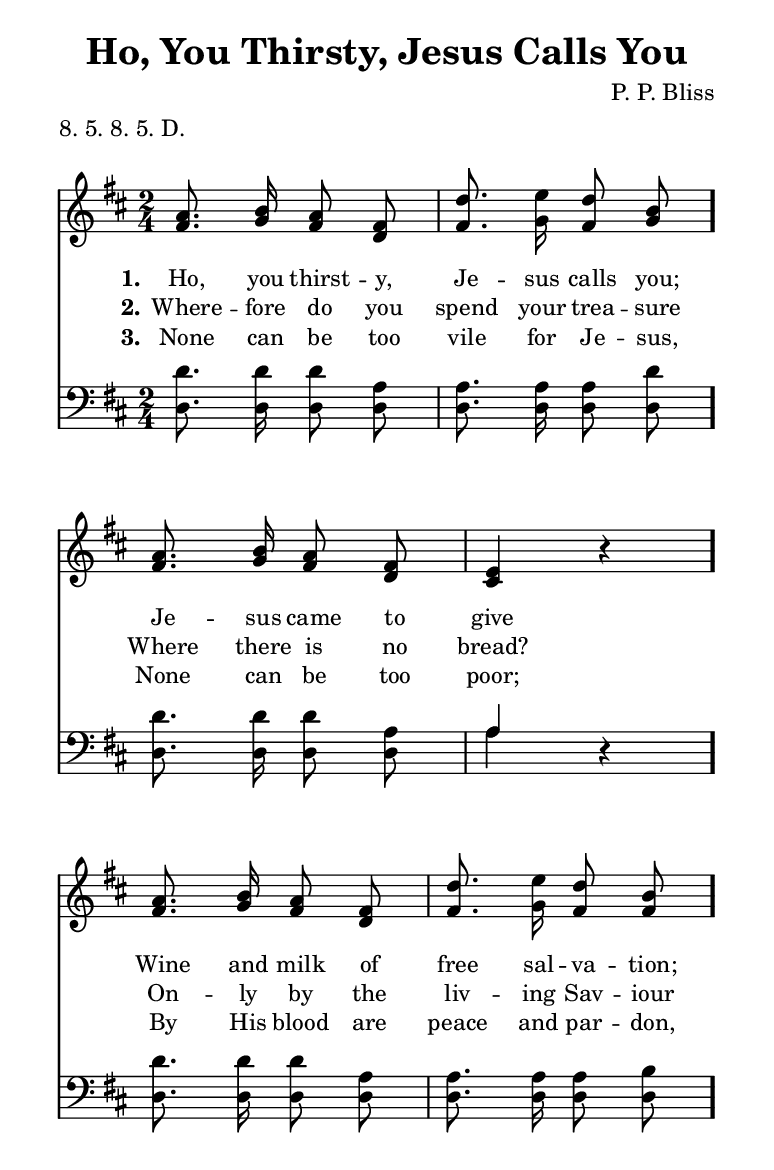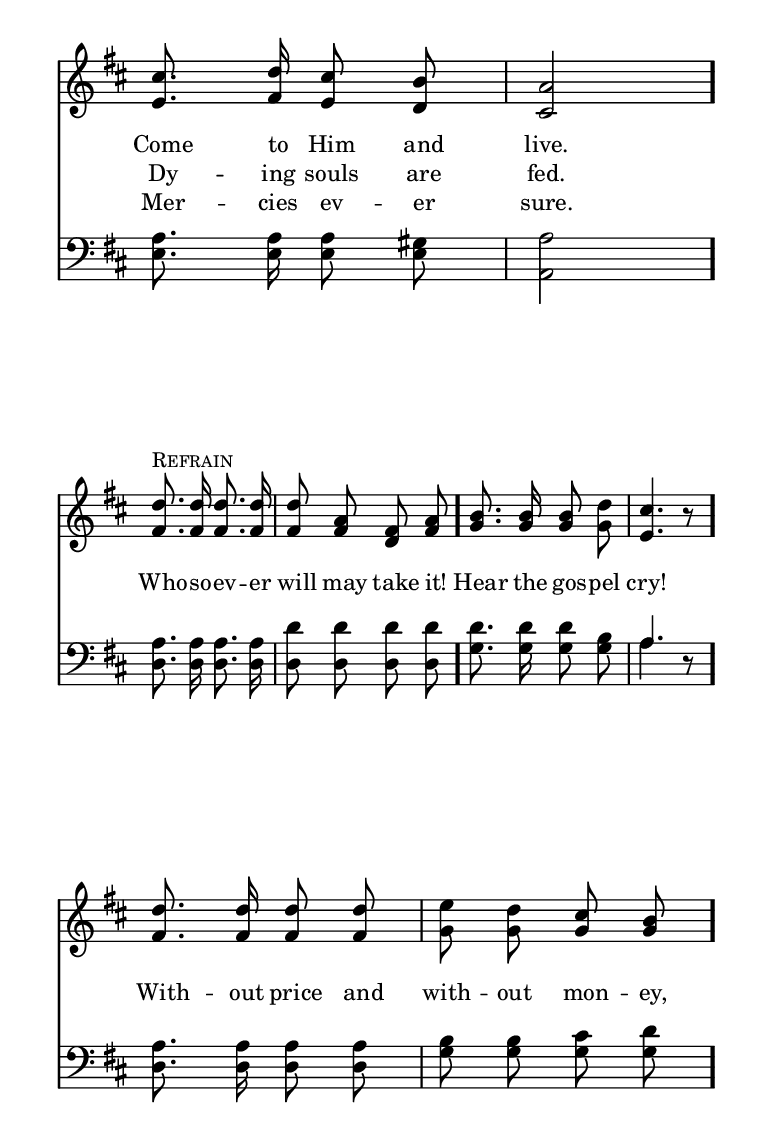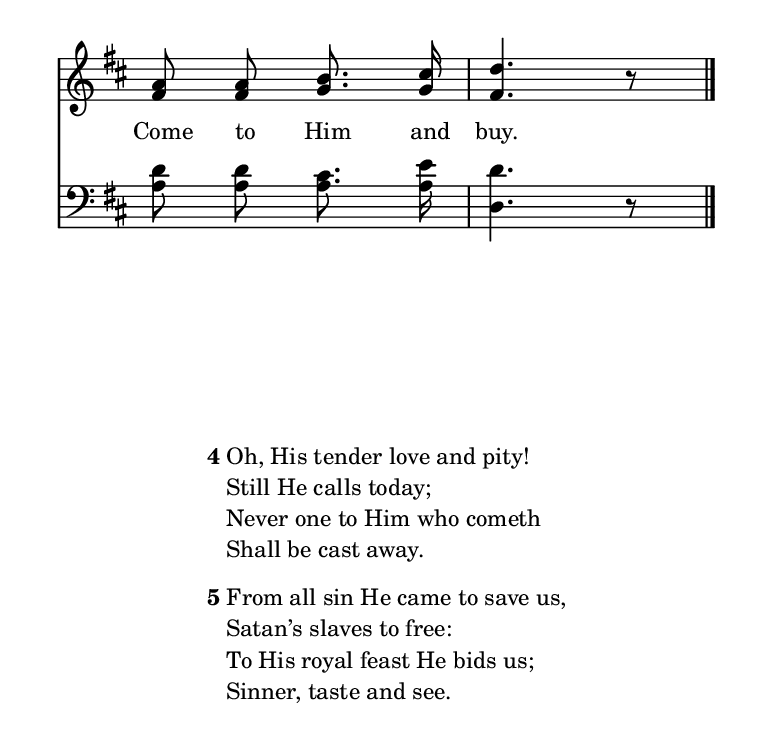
\include "common/global.ily"
\paper {
  \include "common/paper.ily"
}

\header{
  %gospel
  hymnnumber = "94"
  title = "Ho, You Thirsty, Jesus Calls You"
  tunename = "Hold the Fort"
  meter = "8. 5. 8. 5. D."
  poet = ""
  composer = "P. P. Bliss"
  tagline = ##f
}

% for fermata in MIDI
ta = { \tempo 8=90 }
tb = { \tempo 8=45 }

patternAA = { c8. c16 c8  c8  | c8. c16 c8 c8 }
patternAB = { c8. c16 c8. c16 | c8  c8  c8 c8 }
patternAC = { c8. c16 c8  c8  | c8  c8  c8 c8 }

patternBA = { c8. c16 c8 c8 | c4 c4 }
patternBB = { c8. c16 c8 c8 | c2 }
patternBC = { c8. c16 c8 c8 | c4. c8 }
patternBD = { c8 c8 c8. c16 | c4. c8 }

global = {
  \include "common/overrides.ily"
  \override Staff.TimeSignature.style = #'numbered
  \time 2/4
  \override Score.MetronomeMark.transparent = ##t % hide all fermata changes too
  \ta
  \key d \major
  %\partial 4
  \autoBeamOff
}

notesSoprano = {
\global
\relative c'' {

  \changePitch \patternAA { a b a fis | d' e d b }
  \changePitch \patternBA { a b a fis | e r }
  \changePitch \patternAA { a b a fis | d' e d b }
  \changePitch \patternBB { cis d cis b | a }

  << s^\markup { \small \caps "Refrain" }
  \changePitch \patternAB { d d d d | d a fis a } >>
  \changePitch \patternBC { b b b d | cis r }
  \changePitch \patternAC { d d d d | e d cis b }
  \changePitch \patternBD { a a b cis | d r }

  \bar "|."

}
}

notesAlto = {
\global
\relative e' {

  \changePitch \patternAA { fis g fis d | fis g fis g }
  \changePitch \patternBA { fis g fis d | cis r }
  \changePitch \patternAA { fis g fis d | fis g fis fis }
  \changePitch \patternBB { e fis e d | cis }

  \changePitch \patternAB { fis fis fis fis | fis fis d fis }
  \changePitch \patternBC { g g g g | e r }
  \changePitch \patternAC { fis fis fis fis | g g g g }
  \changePitch \patternBD { fis fis g g | fis r }

}
}

notesTenor = {
\global
\relative a {

  \changePitch \patternAA { d d d a | a a a d }
  \changePitch \patternBA { d d d a | a r }
  \changePitch \patternAA { d d d a | a a a b }
  \changePitch \patternBB { a a a gis | a }

  \changePitch \patternAB { a a a a | d d d d }
  \changePitch \patternBC { d d d b | a r }
  \changePitch \patternAC { a a a a | b b cis d }
  \changePitch \patternBD { d d cis e | d r }

}
}

notesBass = {
\global
\relative f {

  \changePitch \patternAA { d d d d | d d d d }
  \changePitch \patternBA { d d d d | a' r }
  \changePitch \patternAA { d, d d d | d d d d }
  \changePitch \patternBB { e e e e | a, }

  \changePitch \patternAB { d d d d | d d d d }
  \changePitch \patternBC { g g g g | a r }
  \changePitch \patternAC { d, d d d | g g g g }
  \changePitch \patternBD { a a a a | d, r }

}
}

Refrain = \lyricmode {

Who -- so -- ev -- er will may take it! \bar "."
Hear the gos -- pel cry! \bar "." \break
With -- out price and with -- out mon -- ey, \bar "."
Come to Him and buy. \bar "." \break

}

wordsA = \lyricmode {
\set stanza = "1."

Ho, you thirst -- y, Je -- sus calls you; \bar "."
Je -- sus came to give \bar "." \break
Wine and milk of free sal -- va -- tion; \bar "."
Come to Him and live. \bar "." \break

}

wordsB = \lyricmode {
\set stanza = "2."

Where -- fore do you spend your trea -- sure
Where there is no bread?
On -- ly by the liv -- ing Sav -- iour
Dy -- ing souls are fed.

\Refrain

}

wordsC = \lyricmode {
\set stanza = "3."

None can be too vile for Je -- sus,
None can be too poor;
By His blood are peace and par -- don,
Mer -- cies ev -- er sure.

}

wordsD = \markuplist {

\line { Oh, His tender love and pity! }
\line { Still He calls today; }
\line { Never one to Him who cometh }
\line { Shall be cast away. }

}

wordsE = \markuplist {

\line { From all sin He came to save us, }
\line { Satan’s slaves to free: }
\line { To His royal feast He bids us; }
\line { Sinner, taste and see. }

}

\score {
  \context ChoirStaff <<
    \context Staff = upper <<
      \set Staff.autoBeaming = ##f
      \set ChoirStaff.systemStartDelimiter = #'SystemStartBar
      \set ChoirStaff.printPartCombineTexts = ##f
      \partcombine #'(2 . 9) \notesSoprano \notesAlto
      \context NullVoice = sopranos { \voiceOne << \notesSoprano >> }
      \context NullVoice = altos { \voiceTwo << \notesAlto >> }
      \context Lyrics = one   \lyricsto sopranos \wordsA
      \context Lyrics = two   \lyricsto sopranos \wordsB
      \context Lyrics = three \lyricsto sopranos \wordsC
    >>
    \context Staff = men <<
      \set Staff.autoBeaming = ##f
      \clef bass
      \set ChoirStaff.printPartCombineTexts = ##f
      \partcombine #'(2 . 9) \notesTenor \notesBass
      \context NullVoice = tenors { \voiceOne << \notesTenor >> }
      \context NullVoice = basses { \voiceTwo << \notesBass >> }
    >>
  >>
  \layout {
    \include "common/layout.ily"
  }
  \midi{
    \include "common/midi.ily"
  }
}

\noPageBreak

\markup { \fill-line { \column {
  \line{ \bold 4 \column { \wordsD } } \combine \null \vspace #0.4
  \line{ \bold 5 \column { \wordsE } } \combine \null \vspace #0.4
} } }

\pageBreak

\version "2.19.49"  % necessary for upgrading to future LilyPond versions.

% vi:set et ts=2 sw=2 ai nocindent syntax=lilypond:
